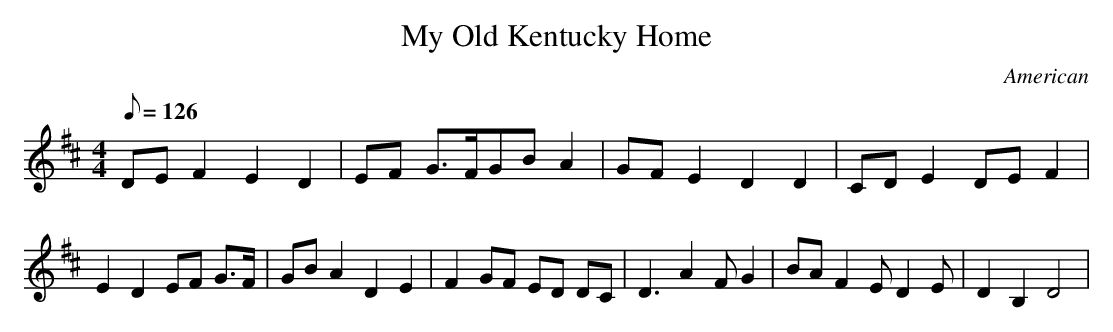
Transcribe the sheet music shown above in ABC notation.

X:1
T:My Old Kentucky Home
O:American
M:4/4
Q:126
K:D
DE F2 E2 D2| EF G>FGB A2| GF E2 D2 D2| CD E2 DE F2|\
E2 D2 EF G>F|GB A2 D2 E2| F2 GF ED DC| D3 A2 F G2| BA F2 E D2 E| D2 B,2 D4|
